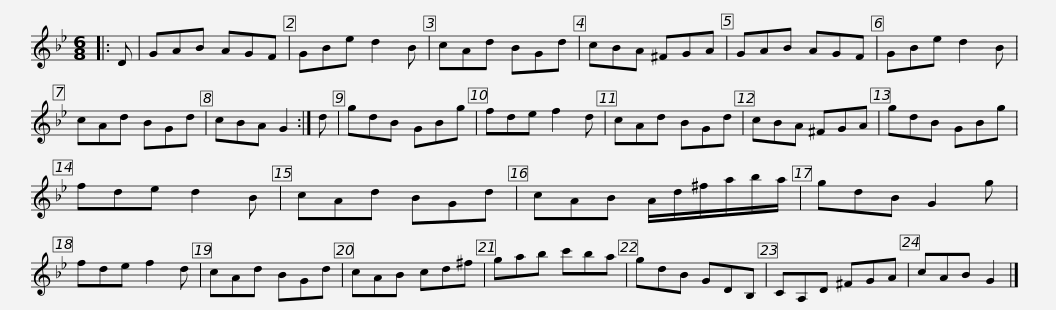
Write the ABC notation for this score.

X:1
L:1/8
M:6/8
I:linebreak $
K:Gmin
V:1 treble
V:1
|: D | GAB AGF | GBe d2 B | cAd BGd | cBA ^FGA | %5
 GAB AGF | GBe d2 B | cAd BGd |$ cBA G2 :| d | %10
 gdB GBg | fde f2 d | cAd BGd | cBA ^FGA | gdB GBg | %15
 fde d2 B |$ cAd BGd | cAB A/d/^f/a/b/a/ | gdB G2 g | fde f2 d | %20
 cAd BGd | cAB cd^f |$ gab c'ba | gdB GDB, | CA,D ^FGA | %25
 cAB G2 |] %26
